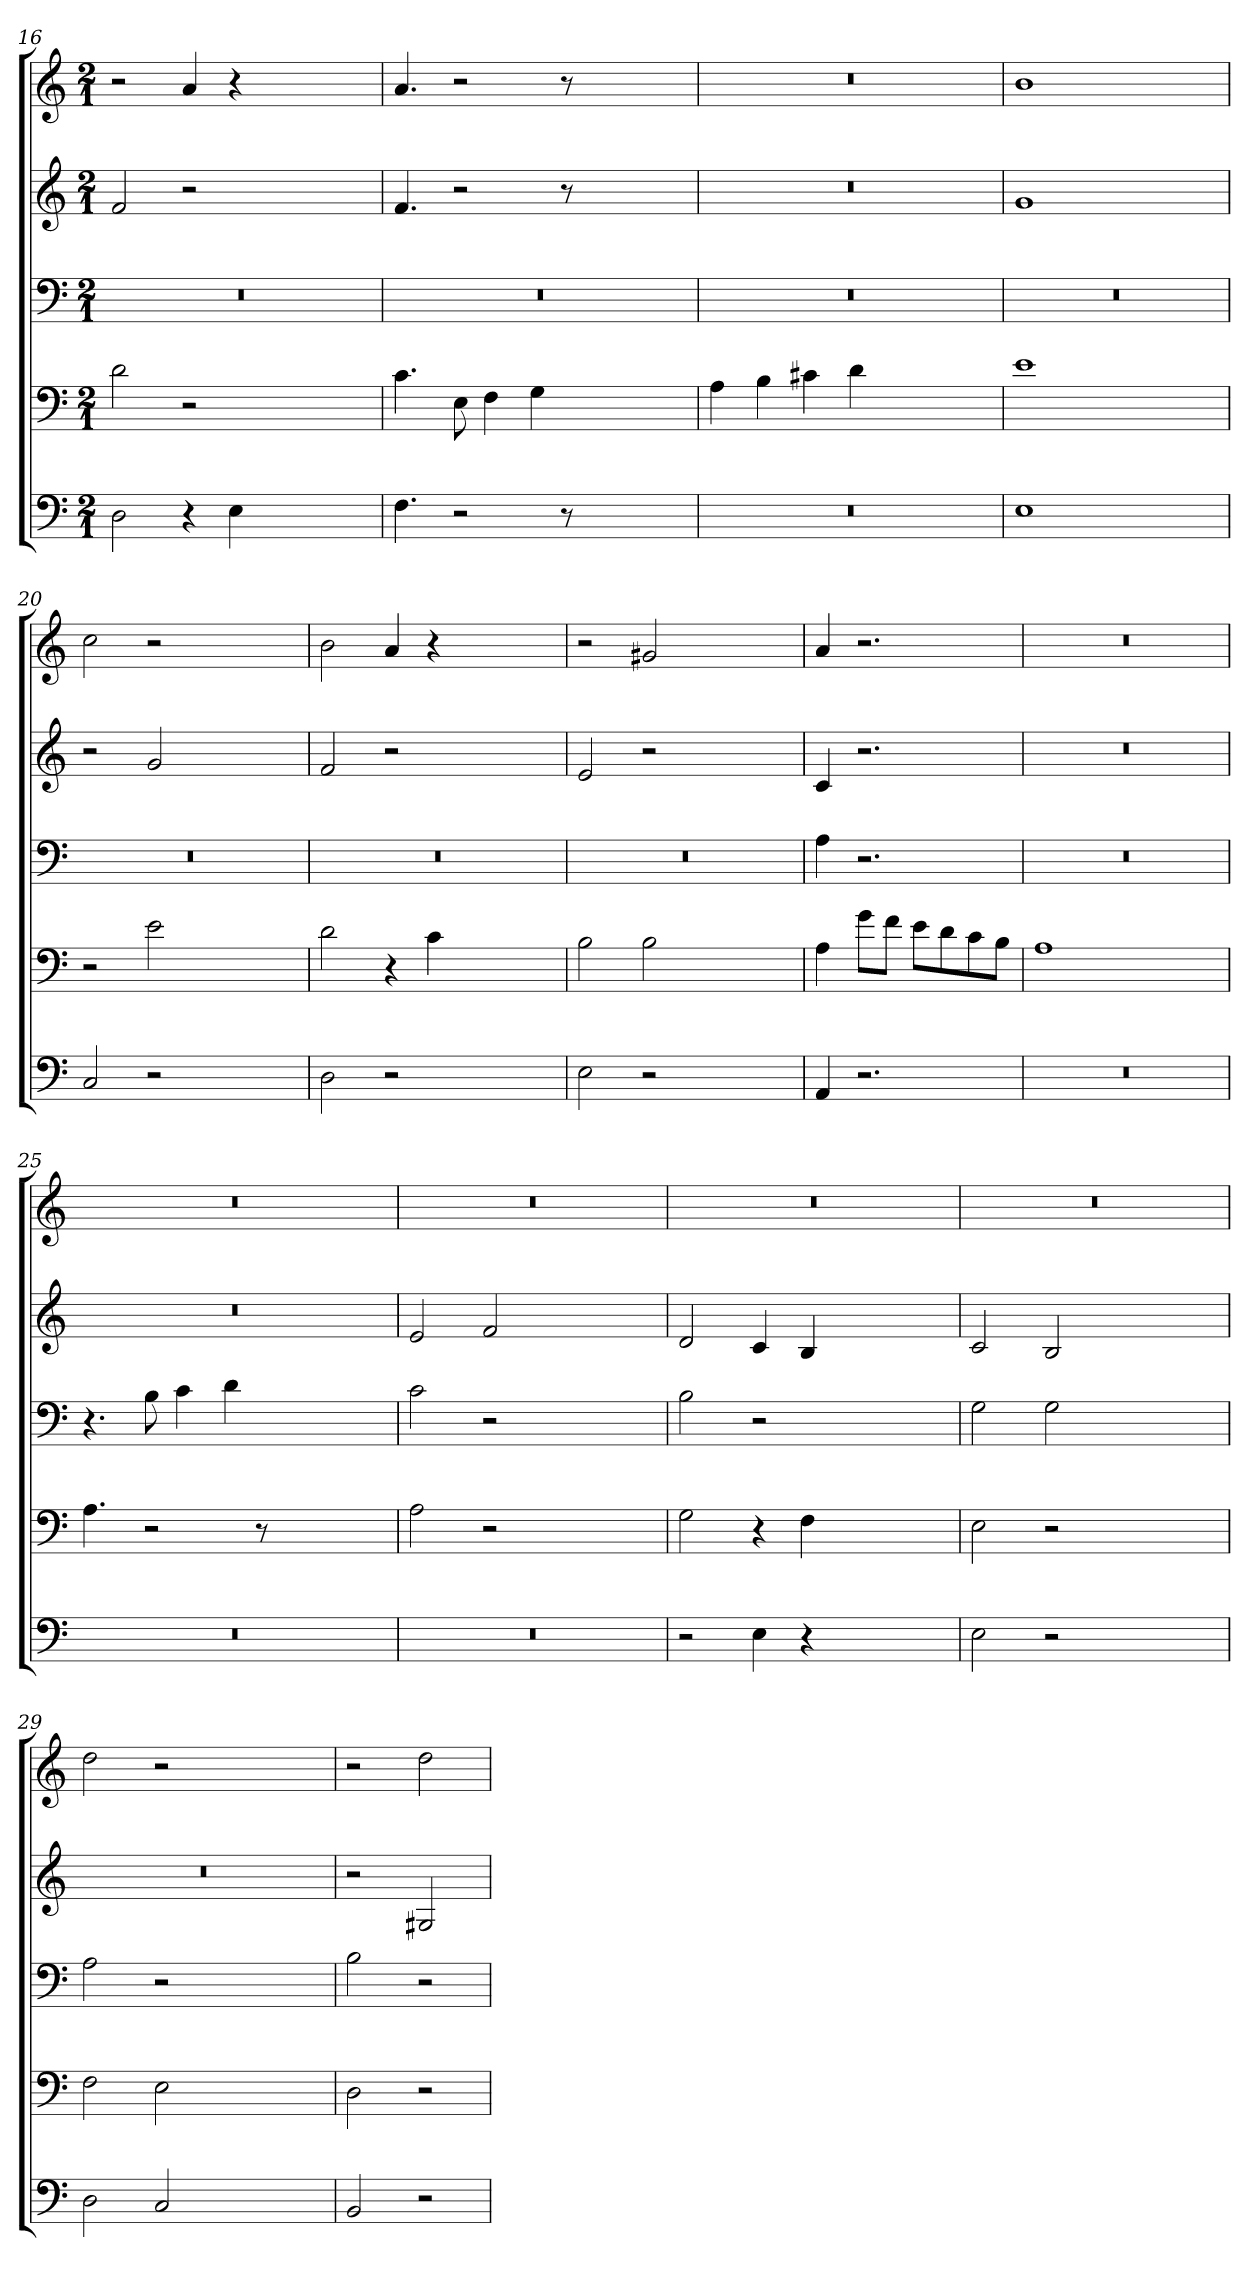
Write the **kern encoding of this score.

**kern	**kern	**kern	**kern	**kern
*part5	*part4	*part3	*part2	*part1
*staff5	*staff4	*staff3	*staff2	*staff1
*clefF4	*clefF4	*clefF4	*clefG2	*clefG2
*k[]	*k[]	*k[]	*k[]	*k[]
*C:	*C:	*C:	*C:	*C:
*M2/1	*M2/1	*M2/1	*M2/1	*M2/1
=16	=16	=16	=16	=16
2Di	2d	0r	2f	2r
4r	2r	.	2r	4a
4Ej	.	.	.	4r
1ryy	1ryy	.	1ryy	1ryy
=17	=17	=17	=17	=17
4.F	4.c	0r	4.f	4.a
2r	8Ej	.	2r	2r
.	4Fj	.	.	.
.	4Gj	.	.	.
8r	.	.	8r	8r
1ryy	1ryy	.	1ryy	1ryy
=18	=18	=18	=18	=18
0r	4A	0r	0r	0r
.	4Bj	.	.	.
.	4c#Xj	.	.	.
.	4dj	.	.	.
.	1ryy	.	.	.
=19	=19	=19	=19	=19
1E	1e	0r	1g	1b
1ryy	1ryy	.	1ryy	1ryy
=20	=20	=20	=20	=20
2C	2r	0r	2r	2cc
2r	2e	.	2g	2r
1ryy	1ryy	.	1ryy	1ryy
=21	=21	=21	=21	=21
2D	2d	0r	2f	2b
2r	4r	.	2r	4a
.	4cj	.	.	4r
1ryy	1ryy	.	1ryy	1ryy
=22	=22	=22	=22	=22
2E	2B	0r	2e	2r
2r	2Bi	.	2r	2g#X
1ryy	1ryy	.	1ryy	1ryy
=23	=23	=23	=23	=23
4AA	4A	4A	4c	4a
2.r	8gjL	2.r	2.r	2.r
.	8fjJ	.	.	.
.	8ejL	.	.	.
.	8dj	.	.	.
.	8cj	.	.	.
.	8BjJ	.	.	.
=24	=24	=24	=24	=24
0r	1Ai	0r	0r	0r
.	1ryy	.	.	.
=25	=25	=25	=25	=25
0r	4.A	4.r	0r	0r
.	2r	8Bj	.	.
.	.	4cj	.	.
.	.	4dj	.	.
.	8r	.	.	.
.	1ryy	1ryy	.	.
=26	=26	=26	=26	=26
0r	2A	2c	2e	0r
.	2r	2r	2fZ	.
.	1ryy	1ryy	1ryy	.
=27	=27	=27	=27	=27
2r	2G	2B	2d	0r
4E	4r	2r	4c	.
4r	4F	.	4B	.
1ryy	1ryy	1ryy	1ryy	.
=28	=28	=28	=28	=28
2E	2E	2G	2c	0r
2r	2r	2Gi	2B	.
1ryy	1ryy	1ryy	1ryy	.
=29	=29	=29	=29	=29
2D	2F	2A	0r	2dd
2C	2E	2r	.	2r
1ryy	1ryy	1ryy	.	1ryy
=30	=30	=30	=30	=30
2BB	2D	2B	2r	2r
2r	2r	2r	2G#X	2dd
=	=	=	=	=
*-	*-	*-	*-	*-
